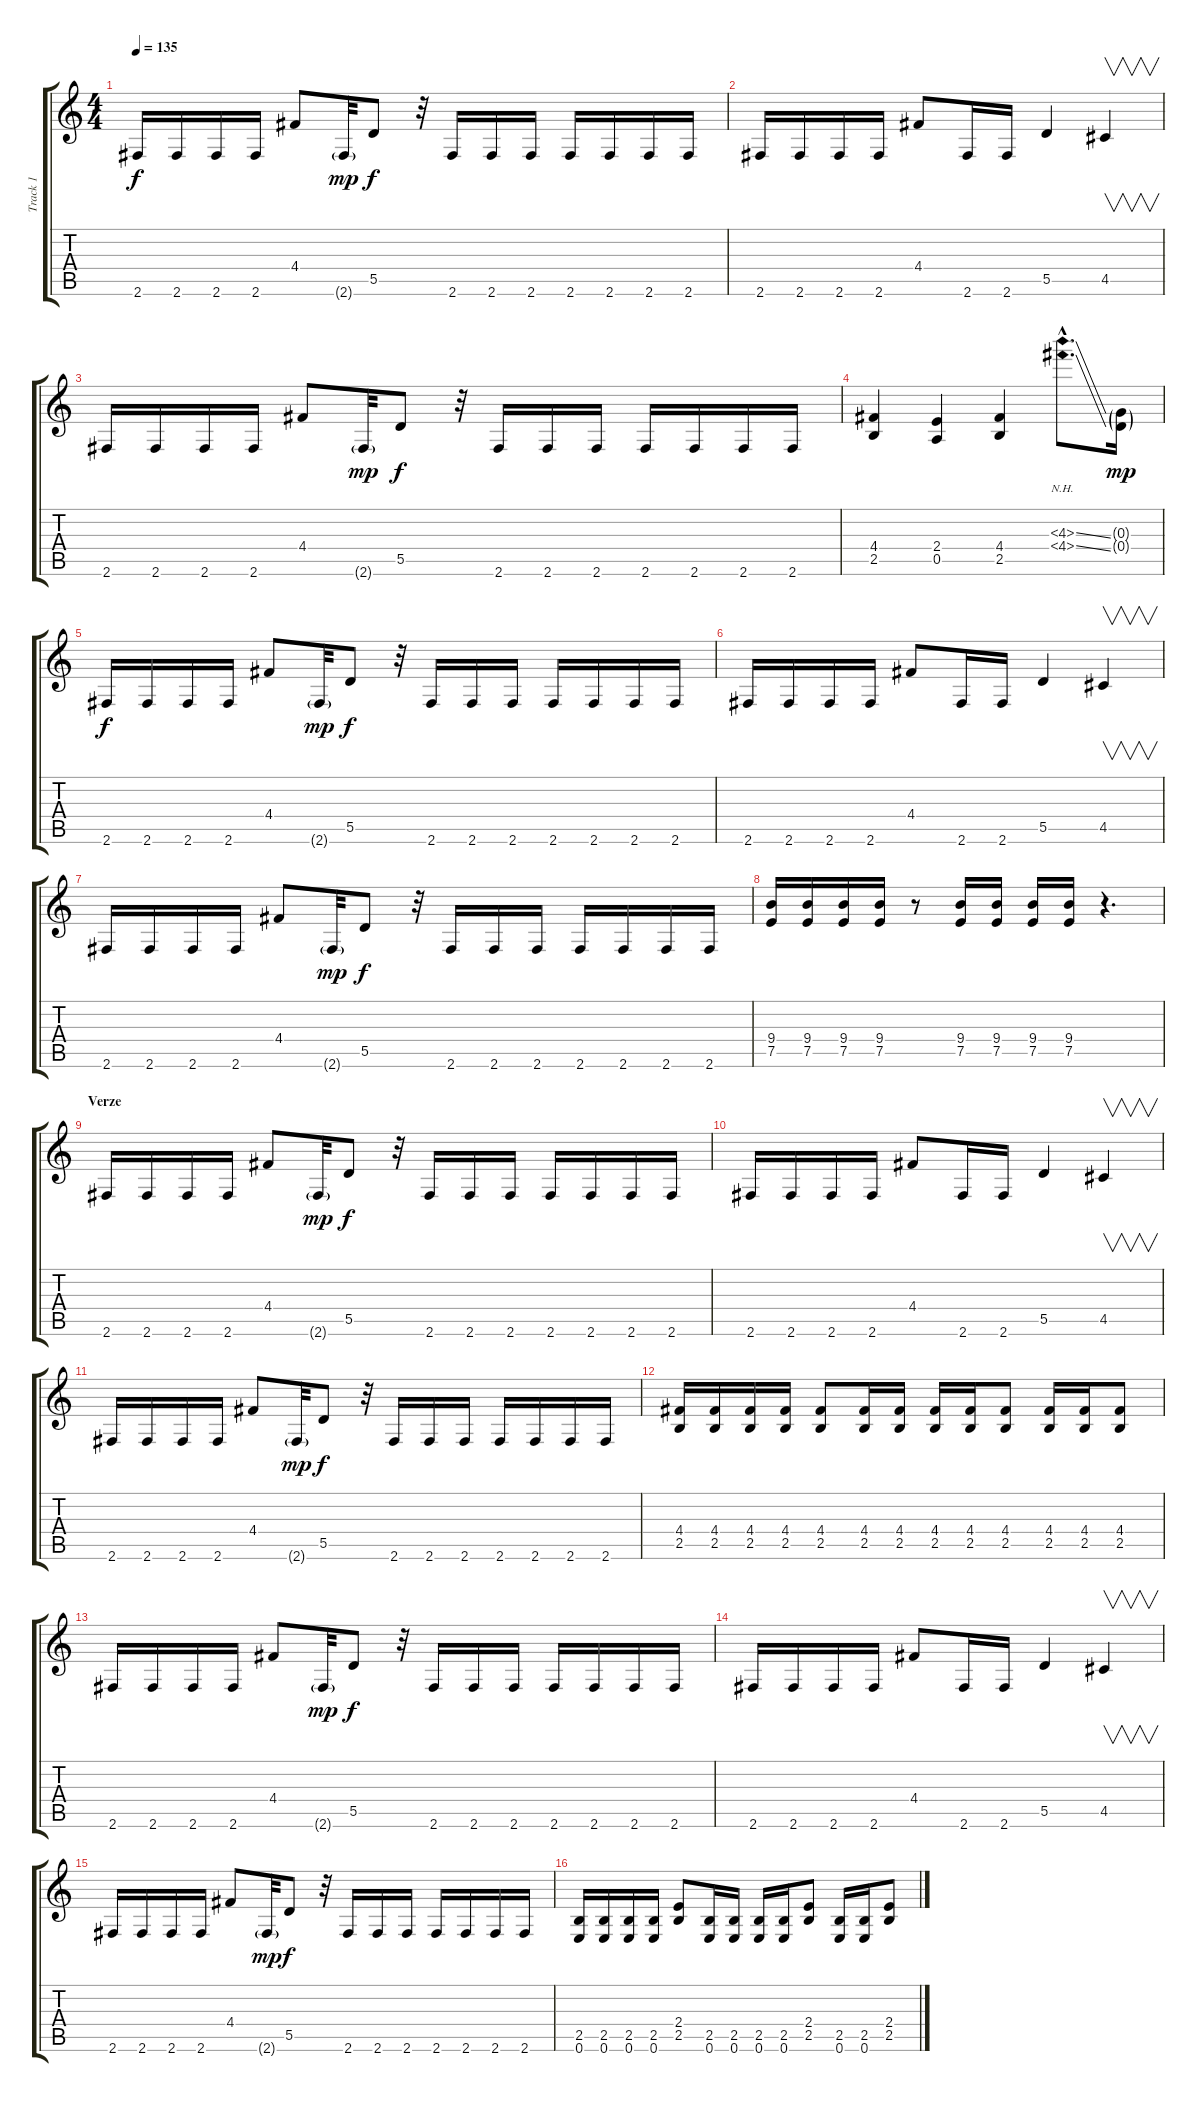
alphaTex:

\track ("Track 1" "Track 1") {instrument overdrivenguitar}
\staff {score tabs}
\tuning (E4 B3 G3 D3 A2 E2) {hide}
\ts (4 4)
\tempo 135
\clef g2
\ks c
2.6.16{dy f instrument overdrivenguitar} 2.6.16 2.6.16 2.6.16 4.4.8 2.6{g}.32{dy mp} 5.5.8{dy f} r.32 2.6.16 2.6.16 2.6.16 2.6.16 2.6.16 2.6.16 2.6.16 |
2.6.16 2.6.16 2.6.16 2.6.16 4.4.8 2.6.16 2.6.16 5.5.4 4.5.4{v} |
2.6.16 2.6.16 2.6.16 2.6.16 4.4.8 2.6{g}.32{dy mp} 5.5.8{dy f} r.32 2.6.16 2.6.16 2.6.16 2.6.16 2.6.16 2.6.16 2.6.16 |
(4.4 2.5).4 (2.4 0.5).4 (4.4 2.5).4 (4.3{nh ss hac} 4.4{nh ss hac}).8{d} (0.3{g} 0.4{g}).16{dy mp} |
2.6.16{dy f} 2.6.16 2.6.16 2.6.16 4.4.8 2.6{g}.32{dy mp} 5.5.8{dy f} r.32 2.6.16 2.6.16 2.6.16 2.6.16 2.6.16 2.6.16 2.6.16 |
2.6.16 2.6.16 2.6.16 2.6.16 4.4.8 2.6.16 2.6.16 5.5.4 4.5.4{v} |
2.6.16 2.6.16 2.6.16 2.6.16 4.4.8 2.6{g}.32{dy mp} 5.5.8{dy f} r.32 2.6.16 2.6.16 2.6.16 2.6.16 2.6.16 2.6.16 2.6.16 |
(9.4 7.5).16 (9.4 7.5).16 (9.4 7.5).16 (9.4 7.5).16 r.8 (9.4 7.5).16 (9.4 7.5).16 (9.4 7.5).16 (9.4 7.5).16 r.4{d} |
\section ("" "Verze")
2.6.16 2.6.16 2.6.16 2.6.16 4.4.8 2.6{g}.32{dy mp} 5.5.8{dy f} r.32 2.6.16 2.6.16 2.6.16 2.6.16 2.6.16 2.6.16 2.6.16 |
2.6.16 2.6.16 2.6.16 2.6.16 4.4.8 2.6.16 2.6.16 5.5.4 4.5.4{v} |
2.6.16 2.6.16 2.6.16 2.6.16 4.4.8 2.6{g}.32{dy mp} 5.5.8{dy f} r.32 2.6.16 2.6.16 2.6.16 2.6.16 2.6.16 2.6.16 2.6.16 |
(4.4 2.5).16 (4.4 2.5).16 (4.4 2.5).16 (4.4 2.5).16 (4.4 2.5).8 (4.4 2.5).16 (4.4 2.5).16 (4.4 2.5).16 (4.4 2.5).16 (4.4 2.5).8 (4.4 2.5).16 (4.4 2.5).16 (4.4 2.5).8 |
2.6.16 2.6.16 2.6.16 2.6.16 4.4.8 2.6{g}.32{dy mp} 5.5.8{dy f} r.32 2.6.16 2.6.16 2.6.16 2.6.16 2.6.16 2.6.16 2.6.16 |
2.6.16 2.6.16 2.6.16 2.6.16 4.4.8 2.6.16 2.6.16 5.5.4 4.5.4{v} |
2.6.16 2.6.16 2.6.16 2.6.16 4.4.8 2.6{g}.32{dy mp} 5.5.8{dy f} r.32 2.6.16 2.6.16 2.6.16 2.6.16 2.6.16 2.6.16 2.6.16 |
(2.5 0.6).16 (2.5 0.6).16 (2.5 0.6).16 (2.5 0.6).16 (2.4 2.5).8 (2.5 0.6).16 (2.5 0.6).16 (2.5 0.6).16 (2.5 0.6).16 (2.4 2.5).8 (2.5 0.6).16 (2.5 0.6).16 (2.4 2.5).8
